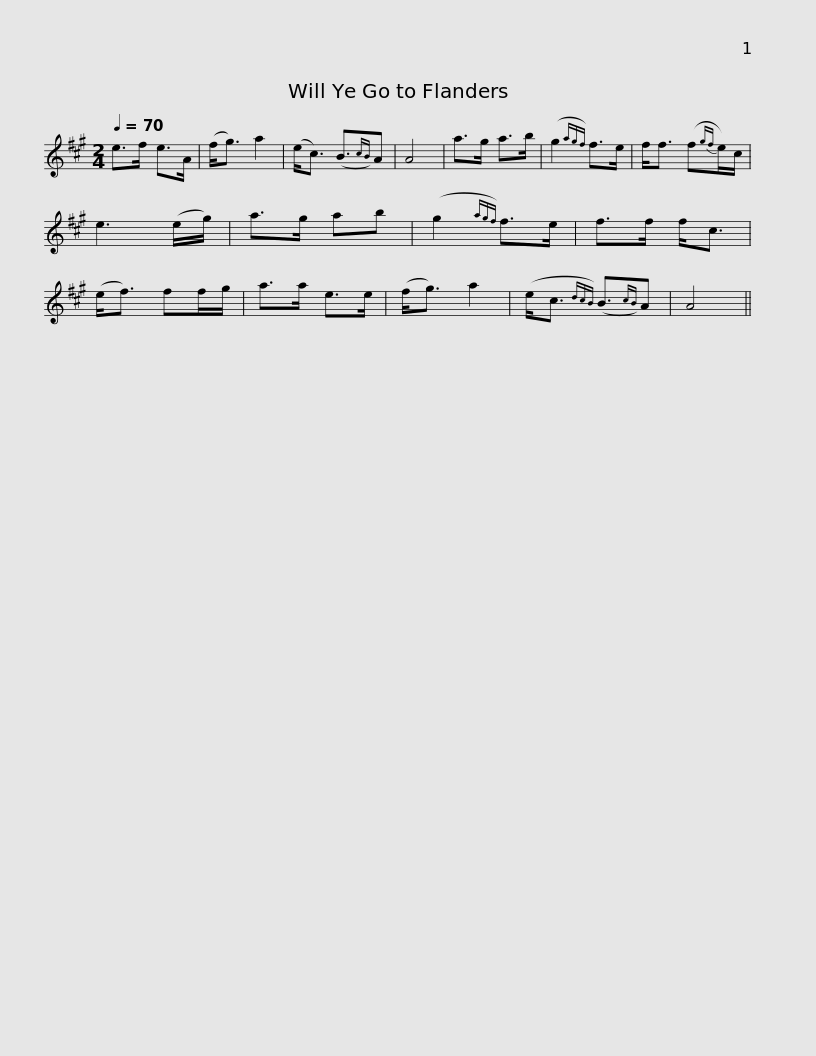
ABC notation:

X:1
L:1/8
Q:1/4=70
M:2/4
I:linebreak $
K:A
V:1 treble
V:1
 e>f e>A | (f<g) a2 | (e<c) (B3/2{cB)}A | A4 | a>g a>b | %5
 (g2{agf)} f>e | f<f (f{gf}e/)c/ | e3 (e/g/) | a>g ab |$ (g2{agf)} f>e | %10
 f>f f<c | (e<f) ff/g/ | a>a e>e | (f<g) a2 | (e<c{dcB)} (B3/2{cB)}A | %15
 A4 || %16
